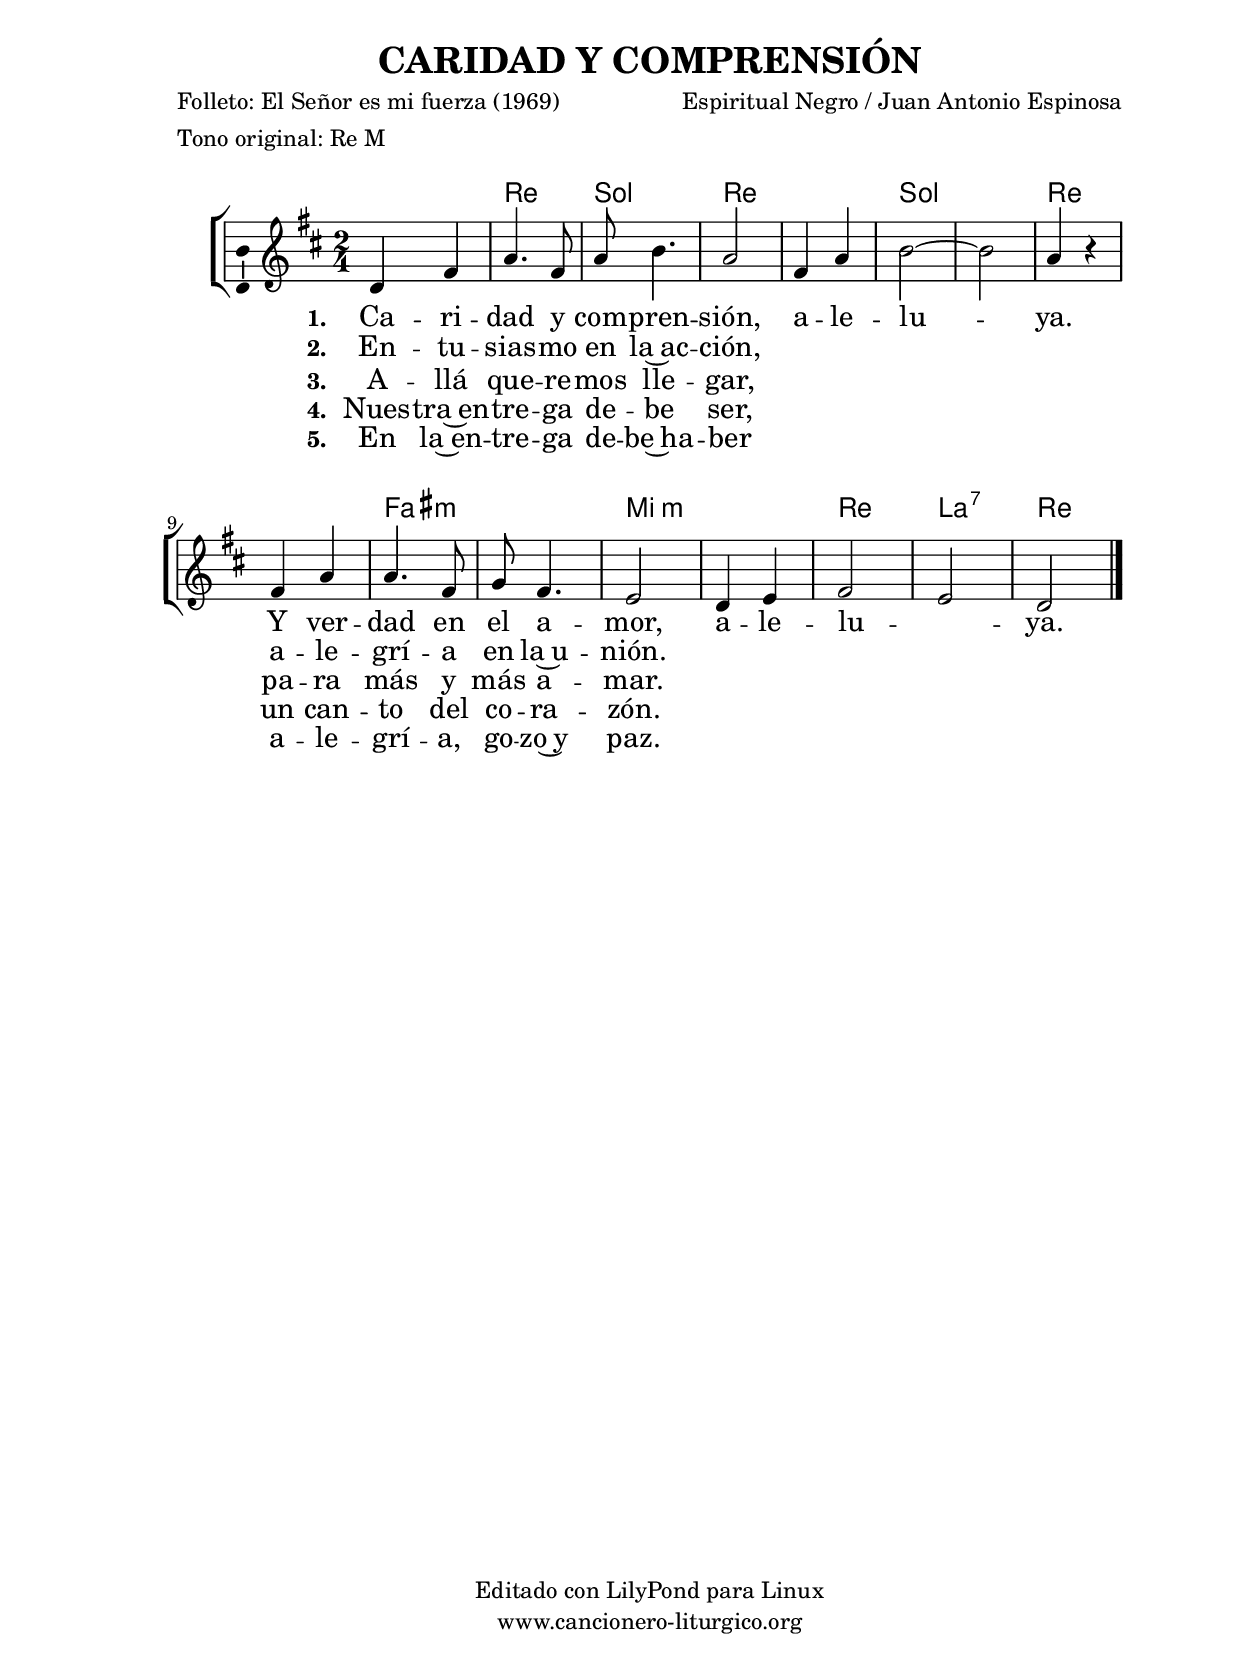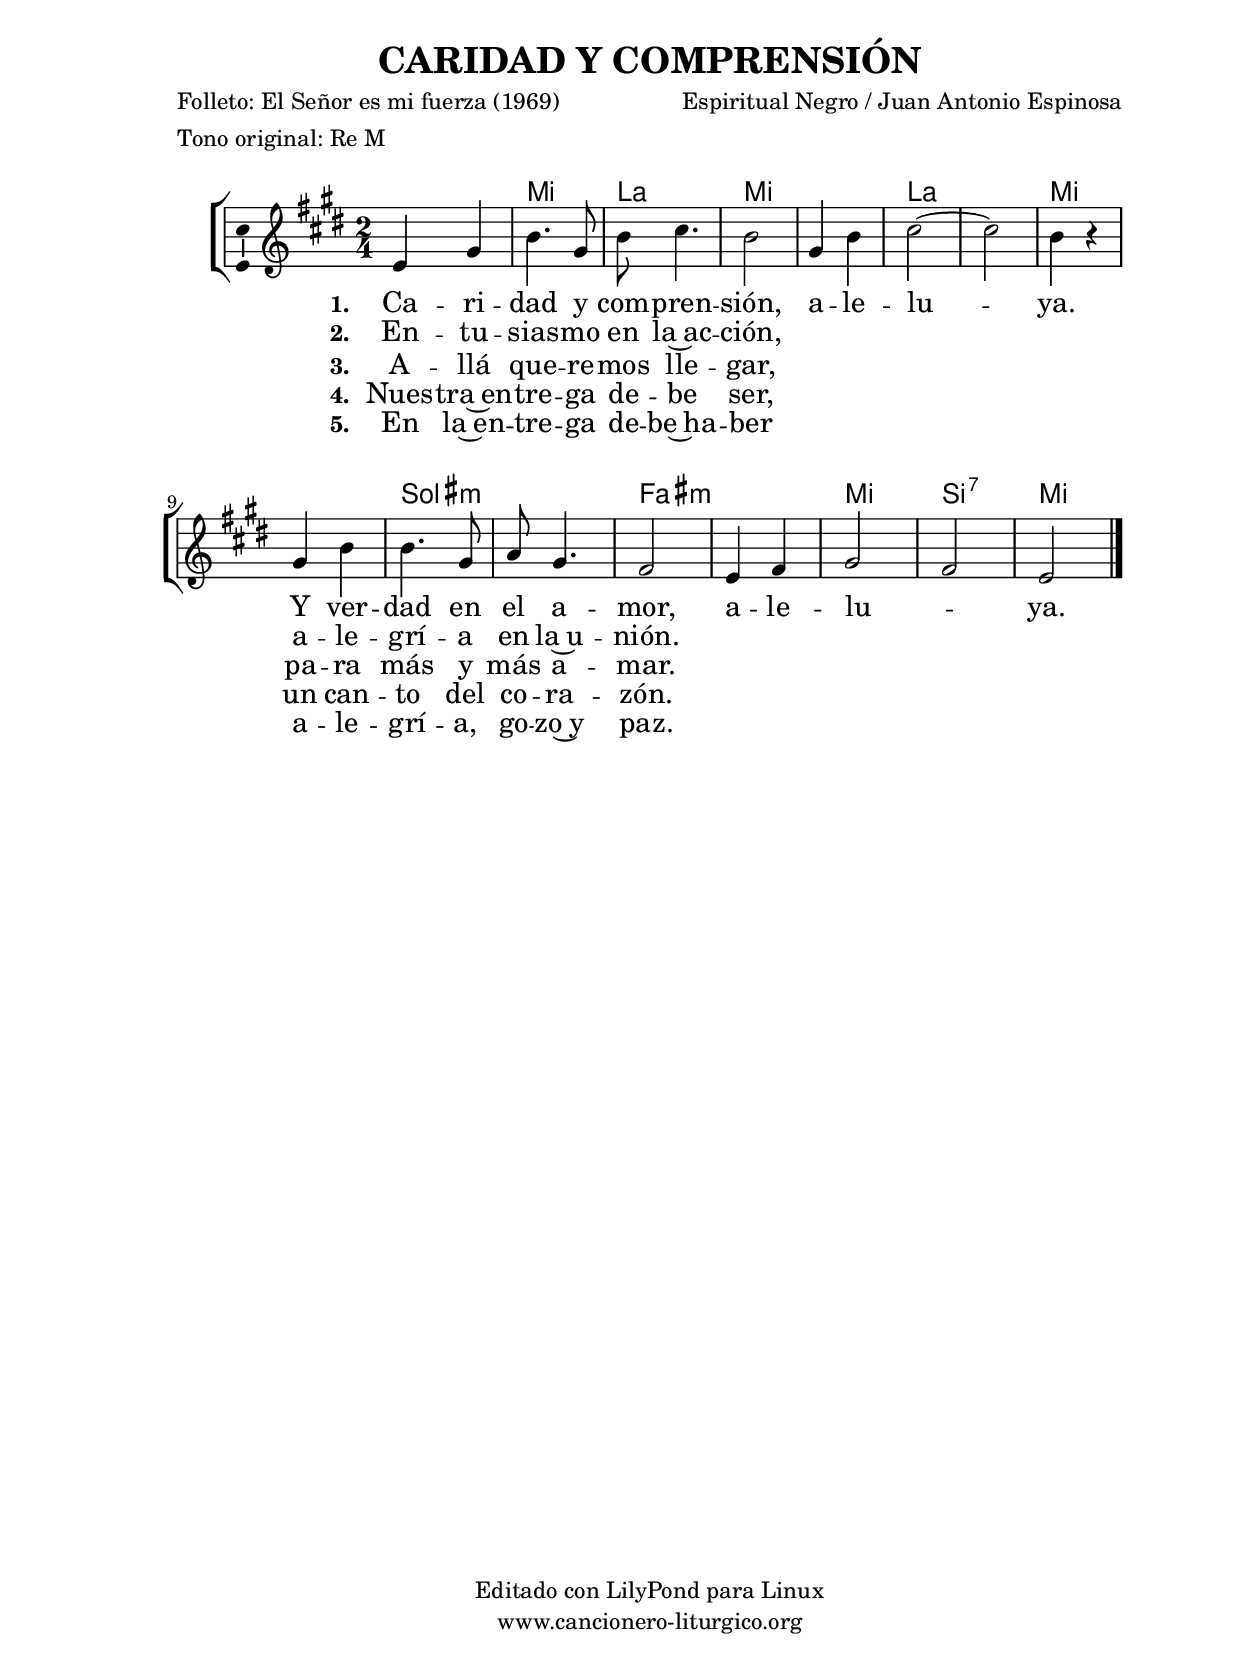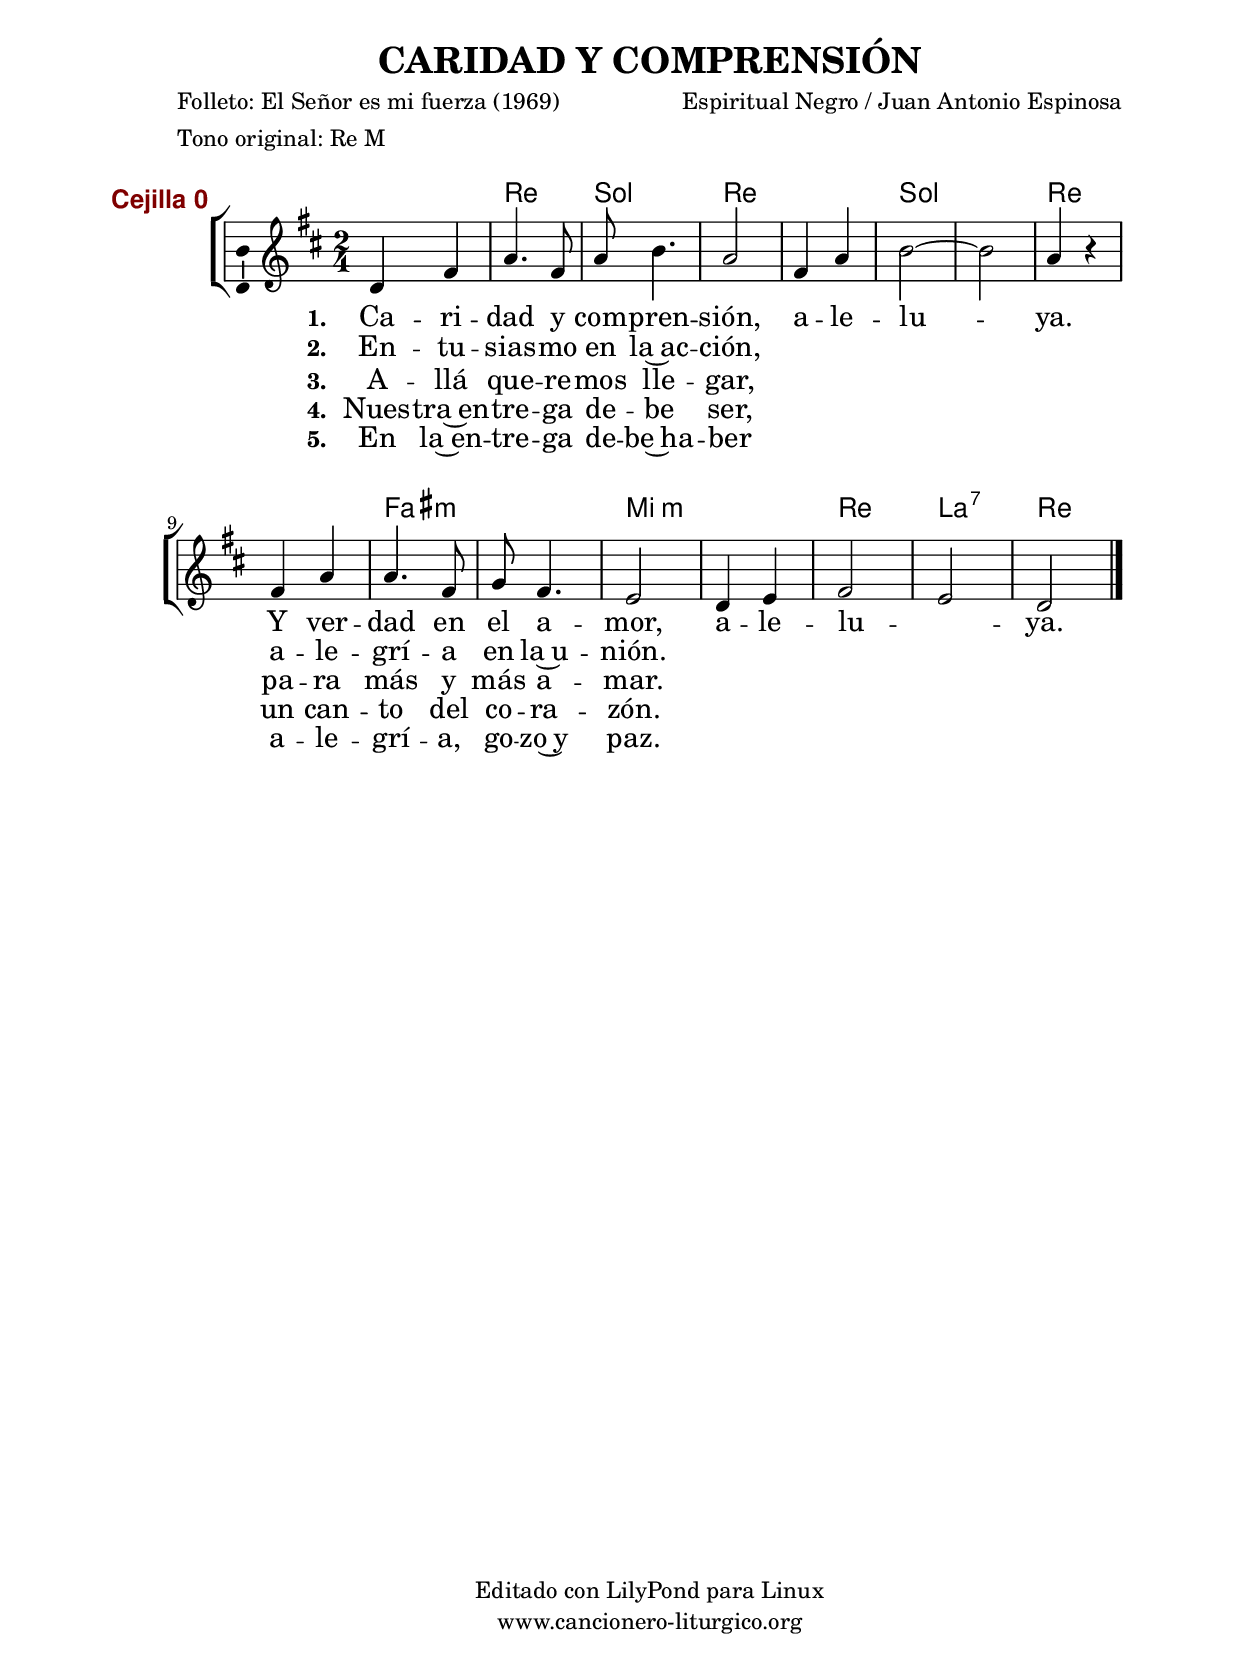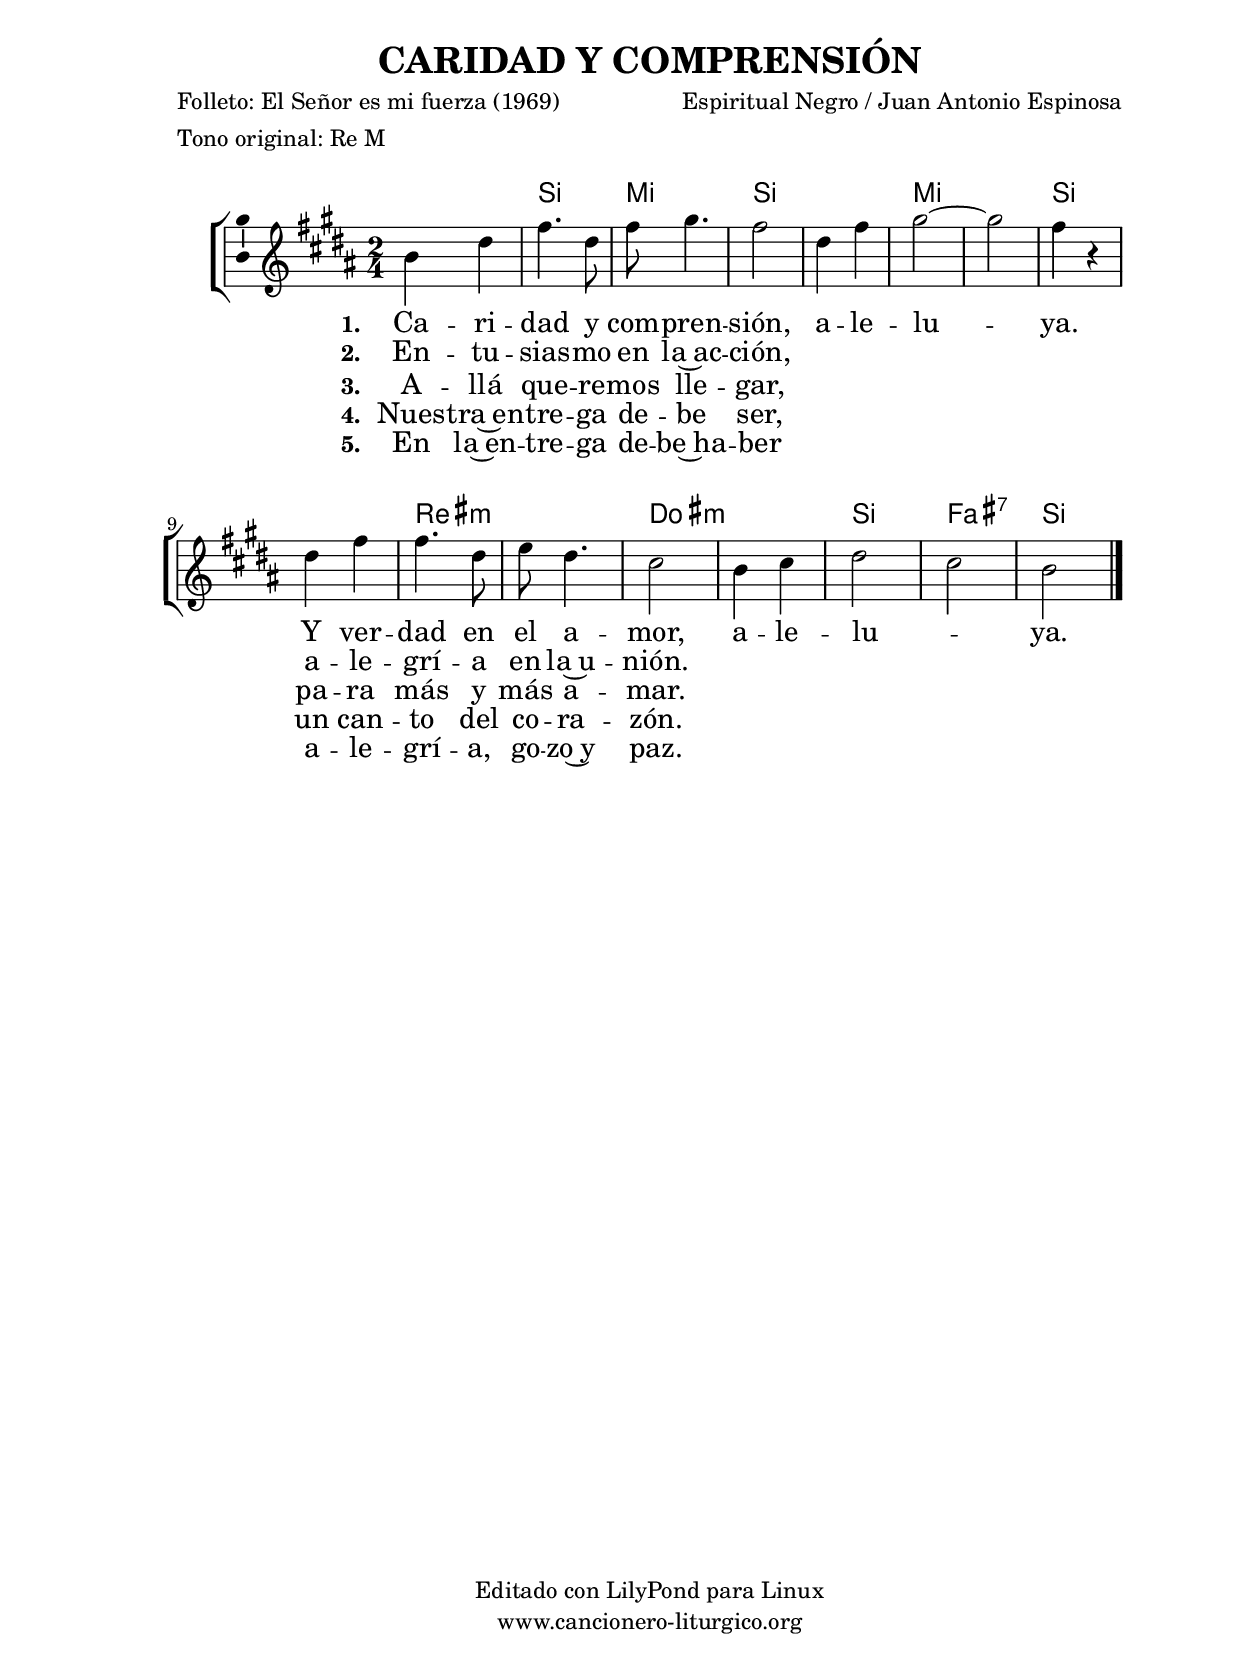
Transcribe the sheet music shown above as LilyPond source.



%versión de lilypond para la que se ha escrito esta partitura:
\version "2.16.0"

	%Tamaño papel
	#(set-default-paper-size "a4")
	%Tamaño partitura
	#(set-global-staff-size 20)
	%No responde al pulsar sobre una nota
	#(ly:set-option 'point-and-click #f)

%parámetros del encabezamiento:
\header {
	title = "CARIDAD Y COMPRENSIÓN"
	subtitle = ""
	composer = "Espiritual Negro / Juan Antonio Espinosa"
	poet = "Folleto: El Señor es mi fuerza (1969)"
	meter = "Tono original: Re M"
	arranger = ""
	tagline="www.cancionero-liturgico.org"
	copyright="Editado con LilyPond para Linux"
	tiempo = "Cuaresma"
	usos = "Comunión"
	letra = ""
	}

%parámetros asociados al papel:
\paper  {
	oddHeaderMarkup = \markup {\fill-line { \on-the-fly #not-first-page \fromproperty #'header:title \on-the-fly #not-first-page \fromproperty #'header:composer }}
	evenHeaderMarkup = \markup {\fill-line { \fromproperty #'header:composer \fromproperty #'header:title }}
	#(set-paper-size "a4")
	print-page-number = ##f
	first-page-number = 1
	print-first-page-number = ##f
%	head-separation = 3.0 \cm
	top-margin = 2.0 \cm
	bottom-margin = 0.5\cm
%%%	bottom-margin = -2.0\cm
	left-margin = 3.0 \cm
	line-width = 16.0 \cm 
	indent = 8\mm
	interscoreline = 2.\mm
	between-system-space = 15\mm
%	para que las partituras no llenen la hoja:
	ragged-bottom = ##t
%	idem para la última hoja:
	ragged-last-bottom = ##f
%	para que las partituras llenen el ancho del papel:
	ragged-last = ##f
	after-title-space = 2.5 \cm
%page-count=1
%system-count=8

	%Flexible Vertical Spacing
%	markup-markup-spacing =
%	#'((basic-distance . 15) (minimum-distance . 15) (padding . 3))
	markup-system-spacing =
	#'((basic-distance . 15) (minimum-distance . 15) (padding . 3))
	system-system-spacing =
	#'((basic-distance . 15) (minimum-distance . 15) (padding . 3))
	score-system-spacing =
	#'((basic-distance . 15) (minimum-distance . 15) (padding . 5))
%	top-system-spacing = % header
%	#'((basic-distance . 8) (minimum-distance . 0) (padding . 0))
%	top-markup-spacing =
%	#'((basic-distance . 20) (minimum-distance . 20) (padding . 0))
	last-bottom-spacing = % footer
	#'((basic-distance . 5) (minimum-distance . 5) (padding . 0))
%	score-markup-spacing =
%	#'((basic-distance . 16) (minimum-distance . 13) (padding . 0))

	}


%parámetros que afectan a toda la partitura:
global =  {
	%clave de sol (G):
	\clef G
%	\transpose c a
	%armadura:
	\key d \major
	\tempo 4=125
	\set Score.tempoHideNote = ##t
	}


acordes = {
	\italianChords
	\chordmode {
%	\transpose c a
{
s2 d2 g d s g s d s fis:m s e:m s d a:7 d

	}
	}
}


melodia = 
%	\transpose c a
{
	\relative c'{

	\time 2/4
d4 fis
a4. fis8
a8 b4.
a2
fis4 a
b2~
b2
a4 r4
\break
fis4 a
a4. fis8
g8 fis4.
e2
d4 e
fis2
e
d

\bar "|."
	}
	}


texto = \lyricmode {
\set stanza =#"1. " Ca -- ri -- dad y com -- pren -- sión,
a -- le -- lu -- ya.
Y ver -- dad en el a -- mor,
a -- le -- lu -- _ ya.

	}

textodos = \lyricmode {
\set stanza =#"2. " En -- tu -- sias -- mo en la~ac -- ción,
\skip 1 \skip 1 \skip 1 \skip 1
a -- le -- grí -- a en la~u -- nión.
\skip 1 \skip 1 \skip 1 \skip 1

	}

textotres = \lyricmode {
\set stanza =#"3. " A -- llá que -- re -- mos lle -- gar,
\skip 1 \skip 1 \skip 1 \skip 1
pa -- ra más y más a -- mar.
\skip 1 \skip 1 \skip 1 \skip 1

	}

textocuatro = \lyricmode {
\set stanza =#"4. " Nues -- tra~en -- tre -- ga de -- be ser,
\skip 1 \skip 1 \skip 1 \skip 1
un can -- to del co -- ra -- zón.
\skip 1 \skip 1 \skip 1 \skip 1

	}

textocinco = \lyricmode {
\set stanza =#"5. " En la~en -- tre -- ga de -- be~ha -- ber
\skip 1 \skip 1 \skip 1 \skip 1
a -- le -- grí -- a, go -- zo~y paz.
\skip 1 \skip 1 \skip 1 \skip 1

	}


acordesStaff = \context ChordNames = acordesStaff <<
	\set chordChanges = ##t
	\acordes
	>>


%%%%%%%%%%%%%%%%%%%%%%%%%%%%%%%%%%% CEJILLA %%%%%%%%%%%%%%%%%%%%%%%%%%%%%%%%%%%
acordescejilla = {
%%%	\override ChordNames.ChordName #'font-size = #-1
%%%	\override ChordNames.ChordName #'font-series = #'bold
	\transpose c c {
		\acordes
		}
	}

acordescejillaStaff = \context ChordNames = acordescejillaStaff <<
	\set Staff.instrumentName = \markup \with-color #darkred \larger \bold \sans "Cejilla 0"
	\set chordChanges = ##t
	\acordescejilla
	>>
%%%%%%%%%%%%%%%%%%%%%%%%%%%%%%%%%%% CEJILLA %%%%%%%%%%%%%%%%%%%%%%%%%%%%%%%%%%%


vozStaff = \context Voice = vozStaff
\with {\consists "Ambitus_engraver"}
<<
%	\set Staff.instrumentName = ""
%	\set Staff.shortInstrumentName = ""
%	\set Staff.midiInstrument = #"clarinet"
%	\set Staff.midiInstrument = #"cello"
	\set Staff.midiInstrument = #"flute"
%	\set Staff.midiInstrument = #"electric guitar (jazz)"
%	\set Staff.midiInstrument = #"english horn"
%	\set Staff.midiInstrument = #"violin"
%	\set Staff.midiInstrument = #"glockenspiel"
	\set Staff.midiMinimumVolume = #0.7
	\set Staff.midiMaximumVolume = #0.9
	\global
	\melodia
	>>


textoStaff = \context Lyrics = textoStaff <<
	\lyricsto vozStaff \texto
	>>

textodosStaff = \context Lyrics = textodosStaff <<
	\lyricsto vozStaff \textodos
	>>

textotresStaff = \context Lyrics = textotresStaff <<
	\lyricsto vozStaff \textotres
	>>

textocuatroStaff = \context Lyrics = textocuatroStaff <<
	\lyricsto vozStaff \textocuatro
	>>

textocincoStaff = \context Lyrics = textocincoStaff <<
	\lyricsto vozStaff \textocinco
	>>

\book {
	\score {
		\context ChoirStaff {
			\override StaffGroup.SystemStartBracket #'collapse-height = #1
			\override Score.SystemStartBar #'collapse-height = #1
			<<
			\acordesStaff
			\vozStaff
			\textoStaff
			\textodosStaff
			\textotresStaff
			\textocuatroStaff
			\textocincoStaff
			>>
			}
		\layout {
	    		\context {
				\Lyrics
				\override LyricText #'font-size = #2
				}
	   		 \context {
				\Score
				\override StaffSymbol #'staff-space = #(magstep +3)
				}
			}
		}
	\score {
		\unfoldRepeats
		\context ChoirStaff {
			<<
			\acordesStaff
			\vozStaff
			>>
			}
		\midi {
	  		\context {
	  			\Score
				tempoWholesPerMinute = #(ly:make-moment 70 4)
				}
			}
		}
	}


%Partitura para guitarra
#(define output-suffix "G")
\book {
	\score {
		\context ChoirStaff {
			\override StaffGroup.SystemStartBracket #'collapse-height = #1
			\override Score.SystemStartBar #'collapse-height = #1
			<<
			\acordescejillaStaff
			\vozStaff
			\textoStaff
			\textodosStaff
			\textotresStaff
			\textocuatroStaff
			\textocincoStaff
			>>
			}
		\layout {
%%%%%%%%%%%%%%%%%%%%%%%%%%%%%%%%%%% CEJILLA %%%%%%%%%%%%%%%%%%%%%%%%%%%%%%%%%%%
			\context {
				\ChordNames \consists Instrument_name_engraver
				}
%%%%%%%%%%%%%%%%%%%%%%%%%%%%%%%%%%% CEJILLA %%%%%%%%%%%%%%%%%%%%%%%%%%%%%%%%%%%
	    		\context {
				\Lyrics
				\override LyricText #'font-size = #2
				}
	   		 \context {
				\Score
				\override StaffSymbol #'staff-space = #(magstep +3)
				}
			}
		}
	}


#(define output-suffix "C")
\book {
	\score {
		\context ChoirStaff {
			\override StaffGroup.SystemStartBracket #'collapse-height = #1
			\override Score.SystemStartBar #'collapse-height = #1
\transpose c d
			<<
			\acordesStaff
			\vozStaff
			\textoStaff
			\textodosStaff
			\textotresStaff
			\textocuatroStaff
			\textocincoStaff
			>>
			}
		\layout {
	    		\context {
				\Lyrics
				\override LyricText #'font-size = #2
				}
	   		 \context {
				\Score
				\override StaffSymbol #'staff-space = #(magstep +3)
				}
			}
		}
	}


#(define output-suffix "S")
\book {
	\score {
		\context ChoirStaff {
			\override StaffGroup.SystemStartBracket #'collapse-height = #1
			\override Score.SystemStartBar #'collapse-height = #1
\transpose c a
			<<
			\acordesStaff
			\vozStaff
			\textoStaff
			\textodosStaff
			\textotresStaff
			\textocuatroStaff
			\textocincoStaff
			>>
			}
		\layout {
	    		\context {
				\Lyrics
				\override LyricText #'font-size = #2
				}
	   		 \context {
				\Score
				\override StaffSymbol #'staff-space = #(magstep +3)
				}
			}
		}
	}


